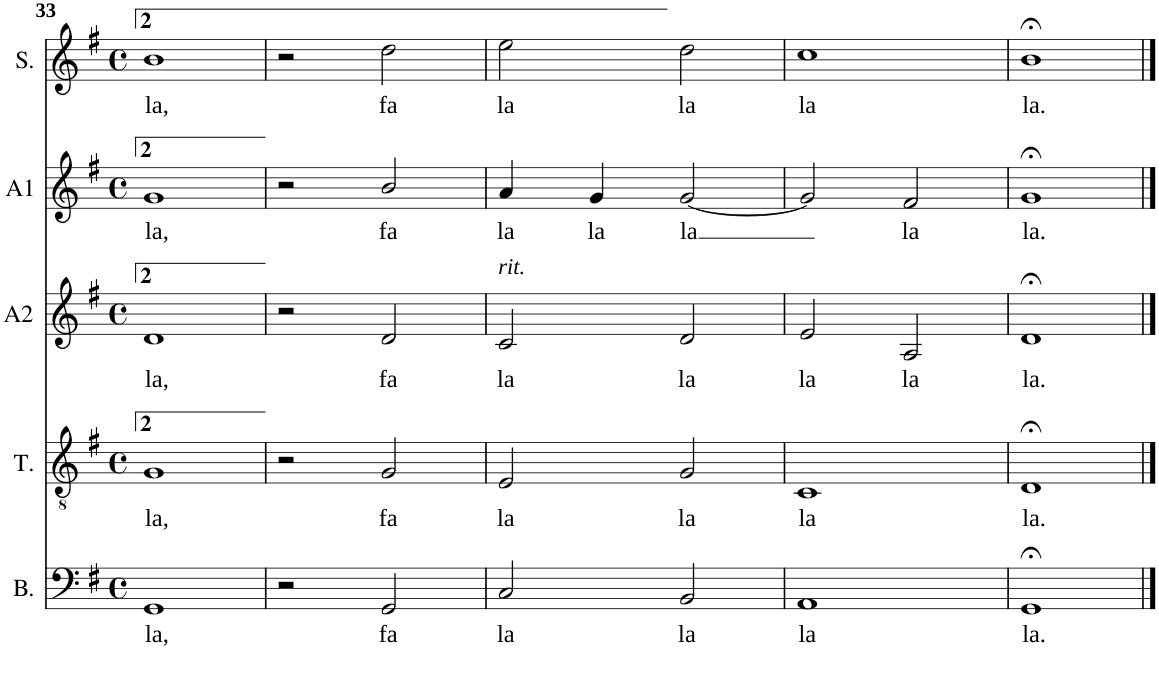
**kern	**text	**kern	**text	**kern	**text	**kern	**text	**kern	**text
*part5	*part5	*part4	*part4	*part3	*part3	*part2	*part2	*part1	*part1
*staff5	*staff5	*staff4	*staff4	*staff3	*staff3	*staff2	*staff2	*staff1	*staff1
*I"Basse	*	*I"Tenor	*	*I"Alto 2	*	*I"Alto 1	*	*I"Soprano	*
*I'B.	*	*I'T.	*	*I'A2	*	*I'A1	*	*I'S.	*
!!LO:PB:g=z
*clefF4	*	*clefGv2	*	*clefG2	*	*clefG2	*	*clefG2	*
*	*	*Trd7c12	*	*	*	*	*	*	*
*k[f#]	*	*k[f#]	*	*k[f#]	*	*k[f#]	*	*k[f#]	*
*G:	*	*G:	*	*G:	*	*G:	*	*G:	*
*M4/4	*	*M4/4	*	*M4/4	*	*M4/4	*	*M4/4	*
*met(c)	*	*met(c)	*	*met(c)	*	*met(c)	*	*met(c)	*
=33	=33	=33	=33	=33	=33	=33	=33	=33	=33
!	!LO:LY:b	!	!LO:LY:b	!	!LO:LY:b	!	!LO:LY:b	!	!LO:LY:b
1GG	la,	1G	la,	1d	la,	1g	la,	1b	la,
=34	=34	=34	=34	=34	=34	=34	=34	=34	=34
2r	.	2r	.	2r	.	2r	.	2r	.
!	!LO:LY:b	!	!LO:LY:b	!	!LO:LY:b	!	!LO:LY:b	!	!LO:LY:b
2GG/	fa	2G/	fa	2d/	fa	2b/	fa	2dd\	fa
=35	=35	=35	=35	=35	=35	=35	=35	=35	=35
!	!	!	!	!	!	!LO:TX:b:i:t=rit.	!	!	!
!	!LO:LY:b	!	!LO:LY:b	!	!LO:LY:b	!	!LO:LY:b	!	!LO:LY:b
2C/	la	2E/	la	2c/	la	4a/	la	2ee\	la
!	!	!	!	!	!	!	!LO:LY:b	!	!
.	.	.	.	.	.	4g/	la	.	.
!	!LO:LY:b	!	!LO:LY:b	!	!LO:LY:b	!	!LO:LY:b	!	!LO:LY:b
2BB/	la	2G/	la	2d/	la	[<2g/	la	2dd\	la
=36	=36	=36	=36	=36	=36	=36	=36	=36	=36
!	!LO:LY:b	!	!LO:LY:b	!	!LO:LY:b	!	!	!	!LO:LY:b
1AA	la	1C	la	2e/	la	2g/]	.	1cc	la
!	!	!	!	!	!LO:LY:b	!	!LO:LY:b	!	!
.	.	.	.	2A/	la	2f#/	la	.	.
=37	=37	=37	=37	=37	=37	=37	=37	=37	=37
!	!LO:LY:b	!	!LO:LY:b	!	!LO:LY:b	!	!LO:LY:b	!	!LO:LY:b
1GG;<	la.	1D;<	la.	1d;<	la.	1g;<	la.	1b;<	la.
==	==	==	==	==	==	==	==	==	==
*-	*-	*-	*-	*-	*-	*-	*-	*-	*-
